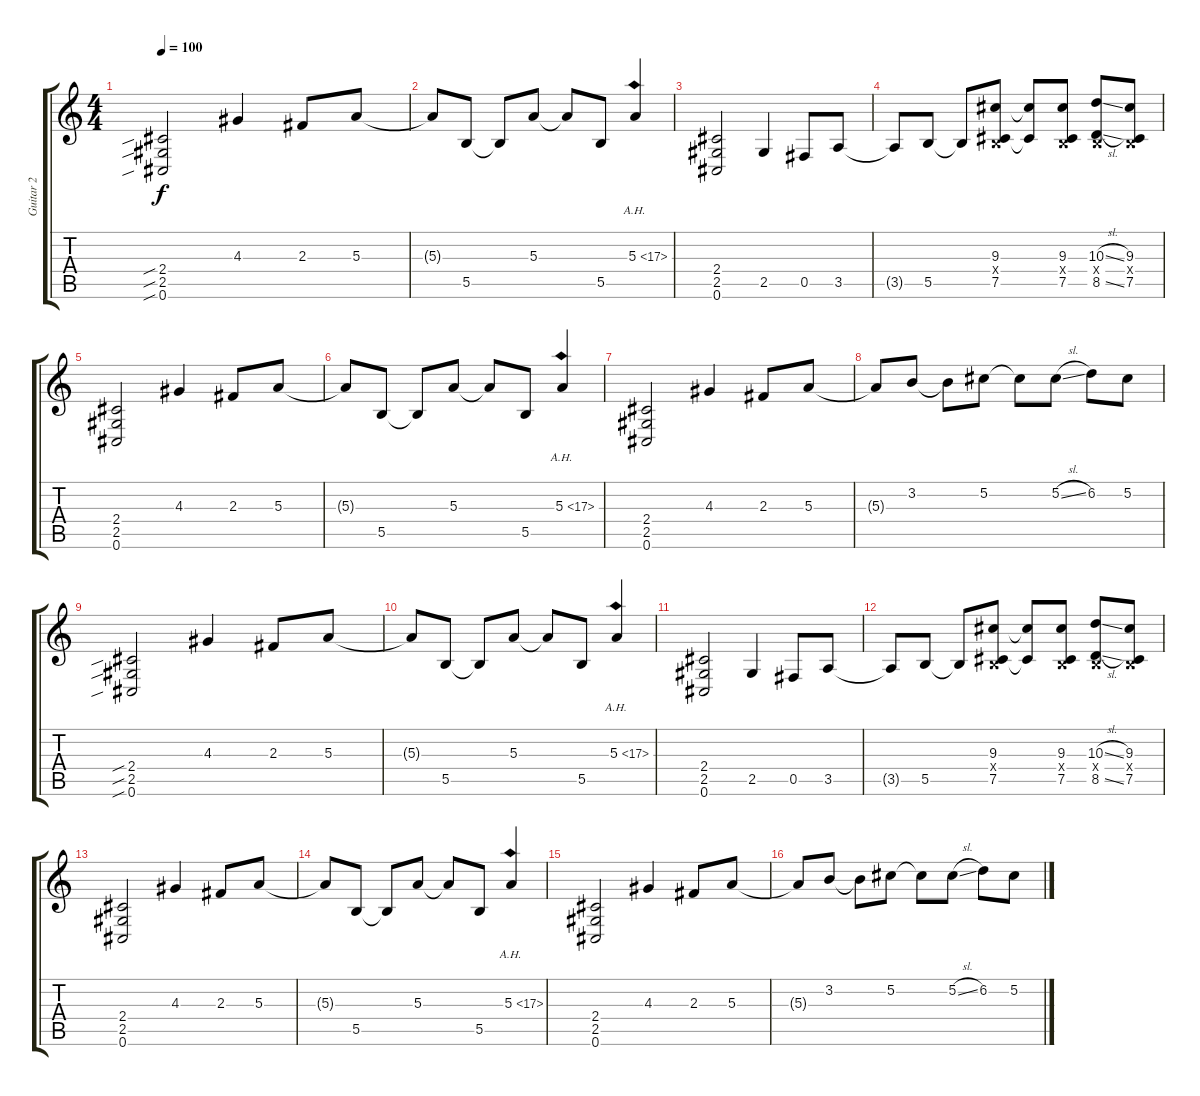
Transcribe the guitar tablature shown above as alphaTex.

\track ("Guitar 2" "Guitar 2") {instrument distortionguitar}
\staff {score tabs}
\tuning (Db4 Ab3 E3 B2 Gb2 Db2) {hide}
\ts (4 4)
\tempo 100
\clef g2
\ks c
(2.4{sib} 2.5{sib} 0.6{sib}).2{dy f} 4.3.4 2.3.8 5.3.8 |
5.3{t}.8 5.5.8 5.5{t}.8 5.3.8 5.3{t}.8 5.5.8 5.3{ah 12}.4 |
(2.4 2.5 0.6).2 2.5.4 0.5.8 3.5.8 |
3.5{t}.8 5.5.8 5.5{t}.8 (9.3 0.4{x} 7.5).8 (9.3{t} 7.5{t}).8 (9.3 0.4{x} 7.5).8 (10.3{sl} 0.4{x} 8.5{sl}).8 (9.3 0.4{x} 7.5).8 |
(2.4 2.5 0.6).2 4.3.4 2.3.8 5.3.8 |
5.3{t}.8 5.5.8 5.5{t}.8 5.3.8 5.3{t}.8 5.5.8 5.3{ah 12}.4 |
(2.4 2.5 0.6).2 4.3.4 2.3.8 5.3.8 |
5.3{t}.8 3.2.8 3.2{t}.8 5.2.8 5.2{t}.8 5.2{sl}.8 6.2.8 5.2.8 |
(2.4{sib} 2.5{sib} 0.6{sib}).2 4.3.4 2.3.8 5.3.8 |
5.3{t}.8 5.5.8 5.5{t}.8 5.3.8 5.3{t}.8 5.5.8 5.3{ah 12}.4 |
(2.4 2.5 0.6).2 2.5.4 0.5.8 3.5.8 |
3.5{t}.8 5.5.8 5.5{t}.8 (9.3 0.4{x} 7.5).8 (9.3{t} 7.5{t}).8 (9.3 0.4{x} 7.5).8 (10.3{sl} 0.4{x} 8.5{sl}).8 (9.3 0.4{x} 7.5).8 |
(2.4 2.5 0.6).2 4.3.4 2.3.8 5.3.8 |
5.3{t}.8 5.5.8 5.5{t}.8 5.3.8 5.3{t}.8 5.5.8 5.3{ah 12}.4 |
(2.4 2.5 0.6).2 4.3.4 2.3.8 5.3.8 |
5.3{t}.8 3.2.8 3.2{t}.8 5.2.8 5.2{t}.8 5.2{sl}.8 6.2.8 5.2.8
